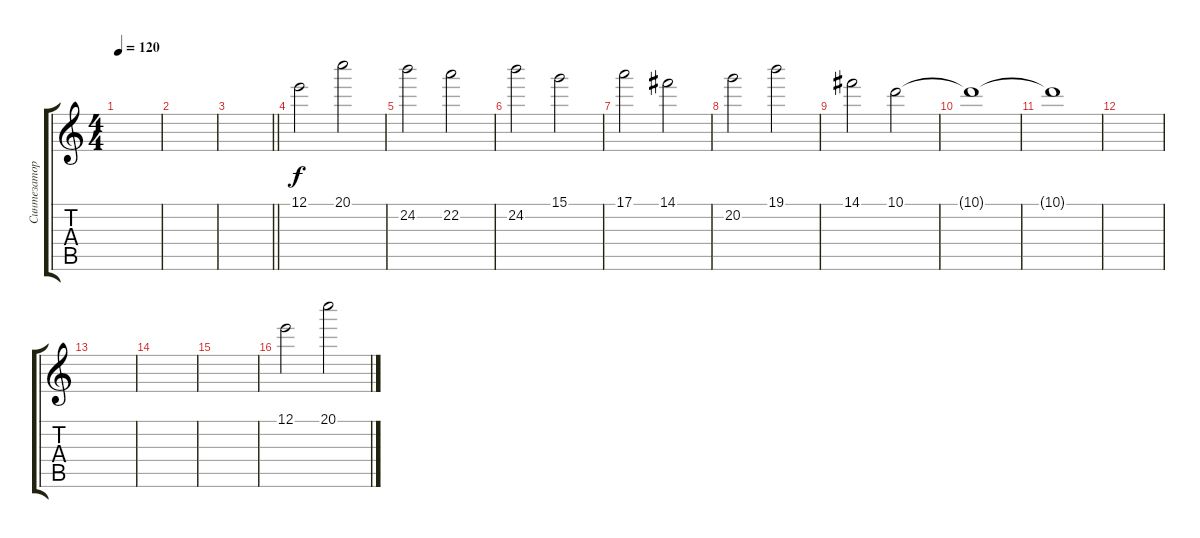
\track ("Синтезатор - стринги 1" "Синтезатор") {instrument stringensemble1}
\staff {score tabs}
\tuning (E5 B4 G4 D4 A3 E3) {hide}
\ts (4 4)
\tempo 120
\clef g2
\ks c
|
|
\barLineRight lightlight
|
\section ("" "")
12.1.2 20.1.2 |
24.2.2 22.2.2 |
24.2.2 15.1.2 |
17.1.2 14.1.2 |
20.2.2 19.1.2 |
14.1.2 10.1.2 |
10.1{t}.1 |
10.1{t}.1 |
|
|
|
|
12.1.2 20.1.2
